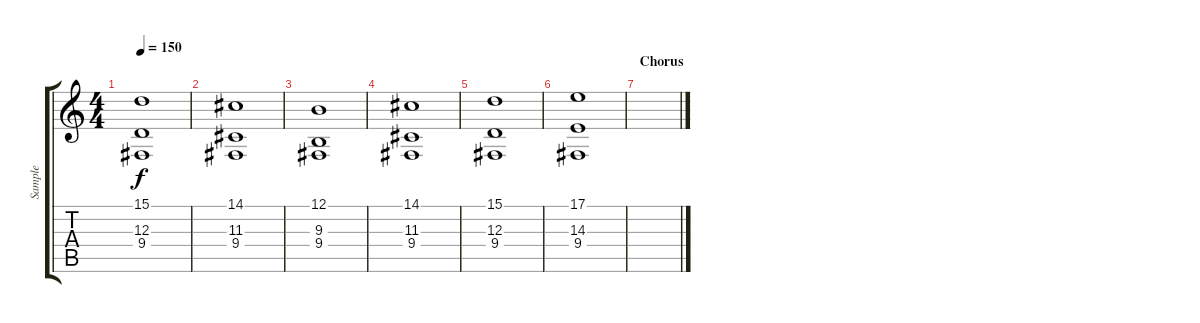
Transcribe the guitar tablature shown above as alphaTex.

\track ("Sample" "Sample") {instrument choiraahs}
\staff {score tabs}
\tuning (B3 Gb3 D3 A2 E2 B1) {hide}
\ts (4 4)
\tempo 150
\clef g2
\ks c
(15.1 12.3 9.4).1{dy f} |
(14.1 11.3 9.4).1 |
(12.1 9.3 9.4).1 |
(14.1 11.3 9.4).1 |
(15.1 12.3 9.4).1 |
(17.1 14.3 9.4).1 |
\section ("" "Chorus")
